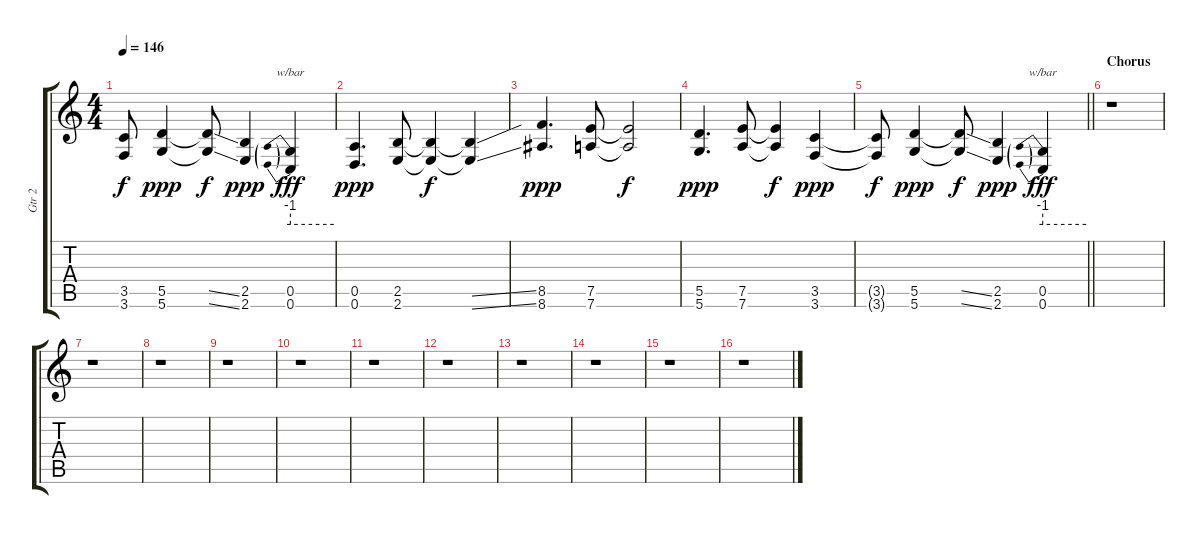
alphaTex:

\track ("Gtr 2" "Gtr 2") {instrument distortionguitar}
\staff {score tabs}
\tuning (E4 B3 G3 D3 A2 D2) {hide}
\ts (4 4)
\tempo 146
\clef g2
\ks c
(3.5{t} 3.6{t}).8{dy f} (5.5 5.6).4{dy ppp} (5.5{ss t} 5.6{ss t}).8{dy f} (2.5 2.6).4{dy ppp} (0.5 0.6).4{tbe (predive default 0 -4 60 -4) dy fff} |
(0.5 0.6).4{d dy ppp} (2.5 2.6).8 (2.5{t} 2.6{t}).4{dy f} (2.5{ss t} 2.6{ss t}).4 |
(8.5 8.6).4{d dy ppp} (7.5 7.6).8 (7.5{t} 7.6{t}).2{dy f} |
(5.5 5.6).4{d dy ppp} (7.5 7.6).8 (7.5{t} 7.6{t}).4{dy f} (3.5 3.6).4{dy ppp} |
\barLineRight lightlight
(3.5{t} 3.6{t}).8{dy f} (5.5 5.6).4{dy ppp} (5.5{ss t} 5.6{ss t}).8{dy f} (2.5 2.6).4{dy ppp} (0.5 0.6).4{tbe (predive default 0 -4 60 -4) dy fff} |
\section ("" "Chorus")
r.1 |
r.1 |
r.1 |
r.1 |
r.1 |
r.1 |
r.1 |
r.1 |
r.1 |
r.1 |
r.1
